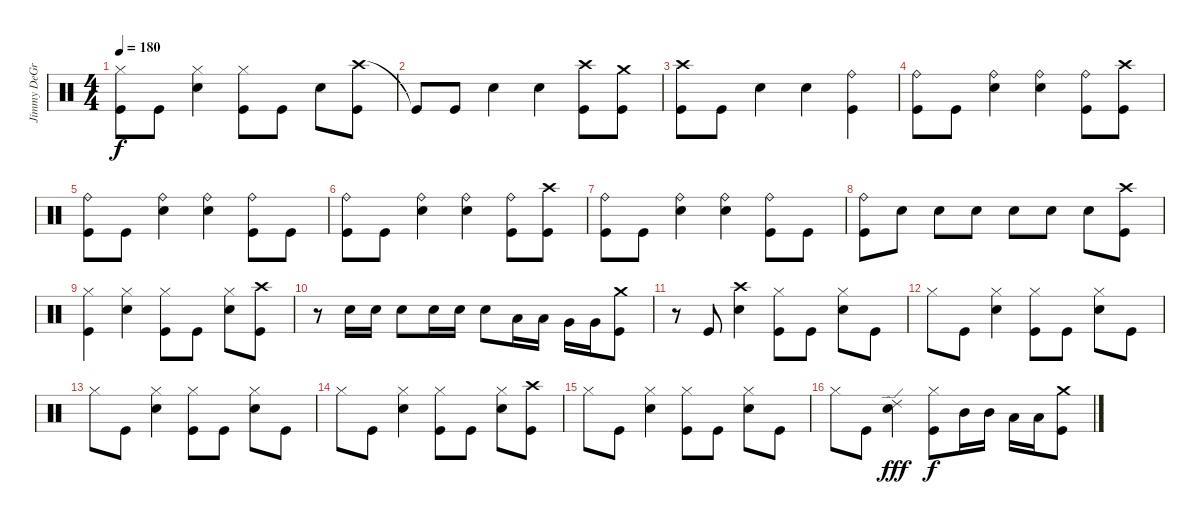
\track ("Jimmy DeGrasso" "Jimmy DeGr") {instrument percussion}
\staff {score}
\articulation defaults
\ts (4 4)
\tempo 180
\clef neutral
\ks c
("Hi-Hat (closed)" "Kick (hit)").8{dy f} "Kick (hit)".8 ("Hi-Hat (closed)" "Snare (hit) 2").4 ("Hi-Hat (closed)" "Kick (hit)").8 "Kick (hit)".8 "Snare (hit) 2".8 ("Crash high (hit)" "Kick (hit)").8 |
"Kick (hit)"{t}.8 "Kick (hit)".8 "Snare (hit) 2".4 "Snare (hit) 2".4 ("Crash high (hit)" "Kick (hit)").8 ("Crash medium (hit)" "Kick (hit)").8 |
("Crash high (hit)" "Kick (hit)").8 "Kick (hit)".8 "Snare (hit) 2".4 "Snare (hit) 2".4 ("Ride (bell)" "Kick (hit)").4 |
("Ride (bell)" "Kick (hit)").8 "Kick (hit)".8 ("Ride (bell)" "Snare (hit) 2").4 ("Ride (bell)" "Snare (hit) 2").4 ("Ride (bell)" "Kick (hit)").8 ("Crash high (hit)" "Kick (hit)").8 |
("Ride (bell)" "Kick (hit)").8 "Kick (hit)".8 ("Ride (bell)" "Snare (hit) 2").4 ("Ride (bell)" "Snare (hit) 2").4 ("Ride (bell)" "Kick (hit)").8 "Kick (hit)".8 |
("Ride (bell)" "Kick (hit)").8 "Kick (hit)".8 ("Ride (bell)" "Snare (hit) 2").4 ("Ride (bell)" "Snare (hit) 2").4 ("Ride (bell)" "Kick (hit)").8 ("Crash high (hit)" "Kick (hit)").8 |
("Ride (bell)" "Kick (hit)").8 "Kick (hit)".8 ("Ride (bell)" "Snare (hit) 2").4 ("Ride (bell)" "Snare (hit) 2").4 ("Ride (bell)" "Kick (hit)").8 "Kick (hit)".8 |
("Ride (bell)" "Kick (hit)").8 "Snare (hit) 2".8 "Snare (hit) 2".8 "Snare (hit) 2".8 "Snare (hit) 2".8 "Snare (hit) 2".8 "Snare (hit) 2".8 ("Crash high (hit)" "Kick (hit)").8 |
("Hi-Hat (closed)" "Kick (hit)").4 ("Hi-Hat (closed)" "Snare (hit) 2").4 ("Hi-Hat (closed)" "Kick (hit)").8 "Kick (hit)".8 ("Hi-Hat (closed)" "Snare (hit) 2").8 ("Crash high (hit)" "Kick (hit)").8 |
r.8 "Snare (hit) 2".16 "Snare (hit) 2".16 "Snare (hit) 2".8 "Snare (hit) 2".16 "Snare (hit) 2".16 "Snare (hit) 2".8 "Low Tom (hit)".16 "Low Tom (hit)".16 "Very Low Tom (hit)".16 "Very Low Tom (hit)".16 ("Crash medium (hit)" "Kick (hit)").8 |
r.8{volume 12} "Kick (hit)".8 ("Crash high (hit)" "Snare (hit) 2").4 ("Hi-Hat (closed)" "Kick (hit)").8 "Kick (hit)".8 ("Hi-Hat (closed)" "Snare (hit) 2").8 "Kick (hit)".8 |
"Hi-Hat (closed)".8 "Kick (hit)".8 ("Hi-Hat (closed)" "Snare (hit) 2").4 ("Hi-Hat (closed)" "Kick (hit)").8 "Kick (hit)".8 ("Hi-Hat (closed)" "Snare (hit) 2").8 "Kick (hit)".8 |
"Hi-Hat (closed)".8 "Kick (hit)".8 ("Hi-Hat (closed)" "Snare (hit) 2").4 ("Hi-Hat (closed)" "Kick (hit)").8 "Kick (hit)".8 ("Hi-Hat (closed)" "Snare (hit) 2").8 "Kick (hit)".8 |
"Hi-Hat (closed)".8 "Kick (hit)".8 ("Hi-Hat (closed)" "Snare (hit) 2").4 ("Hi-Hat (closed)" "Kick (hit)").8 "Kick (hit)".8 ("Hi-Hat (closed)" "Snare (hit) 2").8 ("Crash high (hit)" "Kick (hit)").8 |
"Hi-Hat (closed)".8 "Kick (hit)".8 ("Hi-Hat (closed)" "Snare (hit) 2").4 ("Hi-Hat (closed)" "Kick (hit)").8 "Kick (hit)".8 ("Hi-Hat (closed)" "Snare (hit) 2").8 "Kick (hit)".8 |
"Hi-Hat (closed)".8{volume 14} "Kick (hit)".8 ("Ride (edge) 2" "Snare (hit) 2").4{dy fff} ("Hi-Hat (closed)" "Kick (hit)").8{dy f} "Mid Tom (hit)".16 "Mid Tom (hit)".16 "Low Tom (hit)".16 "Low Tom (hit)".16 ("Crash medium (hit)" "Kick (hit)").8
